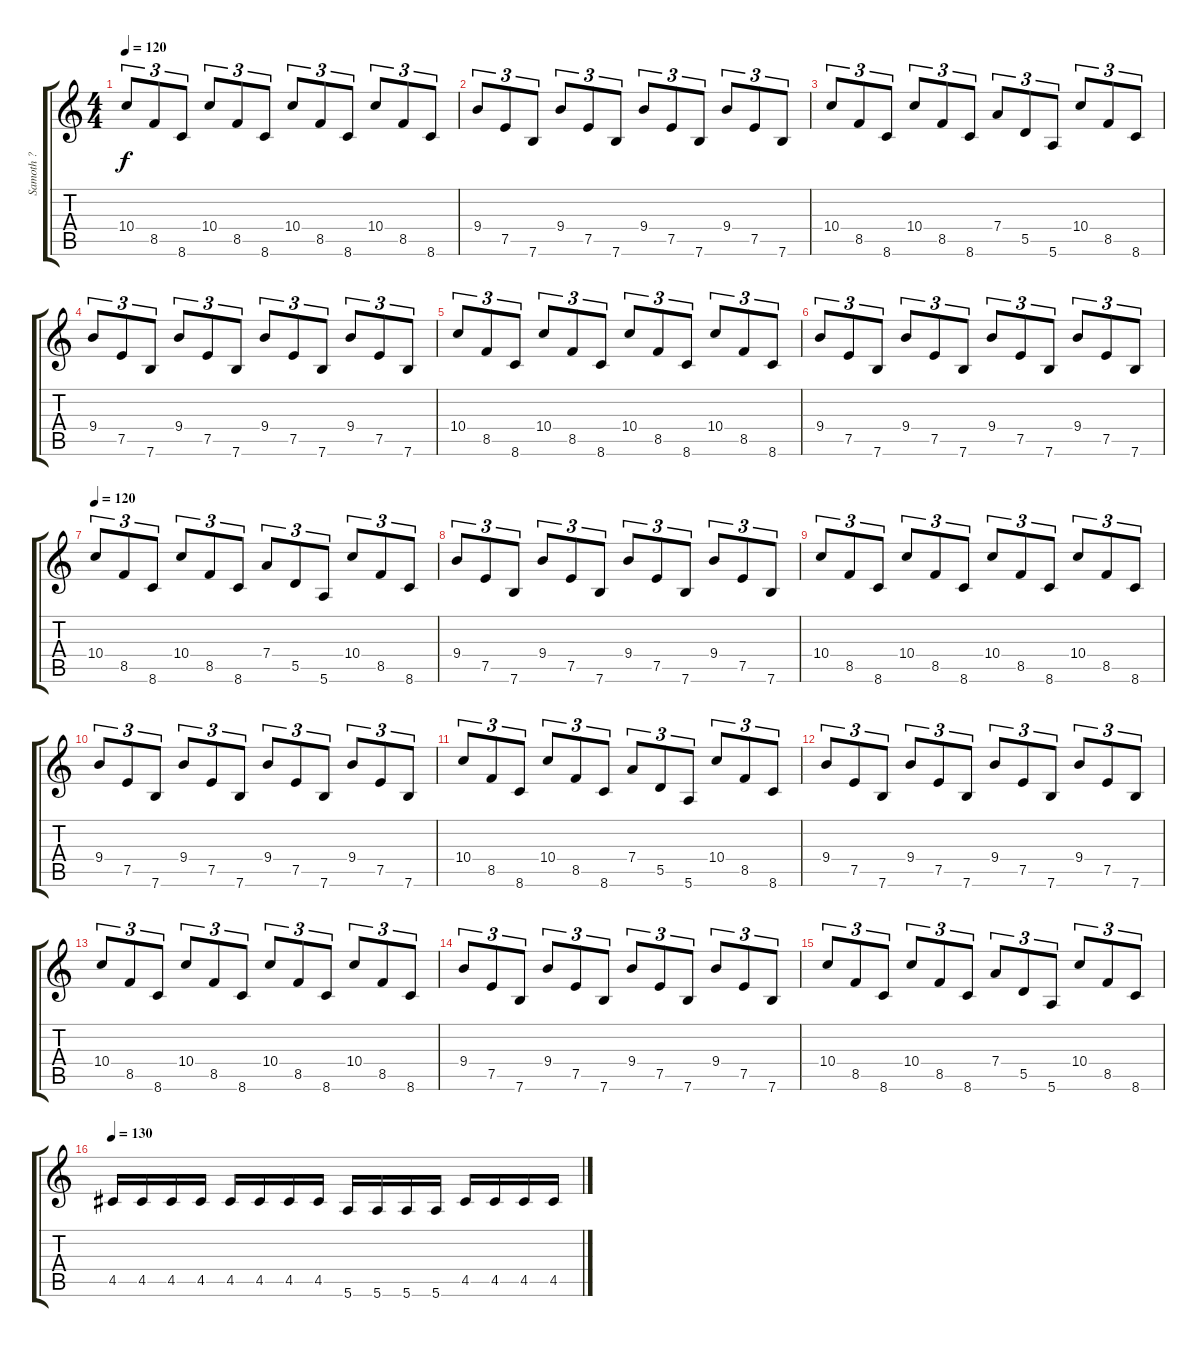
\track ("Samoth ?" "Samoth ?") {instrument distortionguitar}
\staff {score tabs}
\tuning (E4 B3 G3 D3 A2 E2) {hide}
\ts (4 4)
\tempo 120
\clef g2
\ks c
10.4.8{tu (3 2) dy f} 8.5.8{tu (3 2)} 8.6.8{tu (3 2)} 10.4.8{tu (3 2)} 8.5.8{tu (3 2)} 8.6.8{tu (3 2)} 10.4.8{tu (3 2)} 8.5.8{tu (3 2)} 8.6.8{tu (3 2)} 10.4.8{tu (3 2)} 8.5.8{tu (3 2)} 8.6.8{tu (3 2)} |
9.4.8{tu (3 2)} 7.5.8{tu (3 2)} 7.6.8{tu (3 2)} 9.4.8{tu (3 2)} 7.5.8{tu (3 2)} 7.6.8{tu (3 2)} 9.4.8{tu (3 2)} 7.5.8{tu (3 2)} 7.6.8{tu (3 2)} 9.4.8{tu (3 2)} 7.5.8{tu (3 2)} 7.6.8{tu (3 2)} |
10.4.8{tu (3 2)} 8.5.8{tu (3 2)} 8.6.8{tu (3 2)} 10.4.8{tu (3 2)} 8.5.8{tu (3 2)} 8.6.8{tu (3 2)} 7.4.8{tu (3 2)} 5.5.8{tu (3 2)} 5.6.8{tu (3 2)} 10.4.8{tu (3 2)} 8.5.8{tu (3 2)} 8.6.8{tu (3 2)} |
9.4.8{tu (3 2)} 7.5.8{tu (3 2)} 7.6.8{tu (3 2)} 9.4.8{tu (3 2)} 7.5.8{tu (3 2)} 7.6.8{tu (3 2)} 9.4.8{tu (3 2)} 7.5.8{tu (3 2)} 7.6.8{tu (3 2)} 9.4.8{tu (3 2)} 7.5.8{tu (3 2)} 7.6.8{tu (3 2)} |
10.4.8{tu (3 2)} 8.5.8{tu (3 2)} 8.6.8{tu (3 2)} 10.4.8{tu (3 2)} 8.5.8{tu (3 2)} 8.6.8{tu (3 2)} 10.4.8{tu (3 2)} 8.5.8{tu (3 2)} 8.6.8{tu (3 2)} 10.4.8{tu (3 2)} 8.5.8{tu (3 2)} 8.6.8{tu (3 2)} |
9.4.8{tu (3 2)} 7.5.8{tu (3 2)} 7.6.8{tu (3 2)} 9.4.8{tu (3 2)} 7.5.8{tu (3 2)} 7.6.8{tu (3 2)} 9.4.8{tu (3 2)} 7.5.8{tu (3 2)} 7.6.8{tu (3 2)} 9.4.8{tu (3 2)} 7.5.8{tu (3 2)} 7.6.8{tu (3 2)} |
\tempo 120
10.4.8{tu (3 2)} 8.5.8{tu (3 2)} 8.6.8{tu (3 2)} 10.4.8{tu (3 2)} 8.5.8{tu (3 2)} 8.6.8{tu (3 2)} 7.4.8{tu (3 2)} 5.5.8{tu (3 2)} 5.6.8{tu (3 2)} 10.4.8{tu (3 2)} 8.5.8{tu (3 2)} 8.6.8{tu (3 2)} |
9.4.8{tu (3 2)} 7.5.8{tu (3 2)} 7.6.8{tu (3 2)} 9.4.8{tu (3 2)} 7.5.8{tu (3 2)} 7.6.8{tu (3 2)} 9.4.8{tu (3 2)} 7.5.8{tu (3 2)} 7.6.8{tu (3 2)} 9.4.8{tu (3 2)} 7.5.8{tu (3 2)} 7.6.8{tu (3 2)} |
10.4.8{tu (3 2)} 8.5.8{tu (3 2)} 8.6.8{tu (3 2)} 10.4.8{tu (3 2)} 8.5.8{tu (3 2)} 8.6.8{tu (3 2)} 10.4.8{tu (3 2)} 8.5.8{tu (3 2)} 8.6.8{tu (3 2)} 10.4.8{tu (3 2)} 8.5.8{tu (3 2)} 8.6.8{tu (3 2)} |
9.4.8{tu (3 2)} 7.5.8{tu (3 2)} 7.6.8{tu (3 2)} 9.4.8{tu (3 2)} 7.5.8{tu (3 2)} 7.6.8{tu (3 2)} 9.4.8{tu (3 2)} 7.5.8{tu (3 2)} 7.6.8{tu (3 2)} 9.4.8{tu (3 2)} 7.5.8{tu (3 2)} 7.6.8{tu (3 2)} |
10.4.8{tu (3 2)} 8.5.8{tu (3 2)} 8.6.8{tu (3 2)} 10.4.8{tu (3 2)} 8.5.8{tu (3 2)} 8.6.8{tu (3 2)} 7.4.8{tu (3 2)} 5.5.8{tu (3 2)} 5.6.8{tu (3 2)} 10.4.8{tu (3 2)} 8.5.8{tu (3 2)} 8.6.8{tu (3 2)} |
9.4.8{tu (3 2)} 7.5.8{tu (3 2)} 7.6.8{tu (3 2)} 9.4.8{tu (3 2)} 7.5.8{tu (3 2)} 7.6.8{tu (3 2)} 9.4.8{tu (3 2)} 7.5.8{tu (3 2)} 7.6.8{tu (3 2)} 9.4.8{tu (3 2)} 7.5.8{tu (3 2)} 7.6.8{tu (3 2)} |
10.4.8{tu (3 2)} 8.5.8{tu (3 2)} 8.6.8{tu (3 2)} 10.4.8{tu (3 2)} 8.5.8{tu (3 2)} 8.6.8{tu (3 2)} 10.4.8{tu (3 2)} 8.5.8{tu (3 2)} 8.6.8{tu (3 2)} 10.4.8{tu (3 2)} 8.5.8{tu (3 2)} 8.6.8{tu (3 2)} |
9.4.8{tu (3 2)} 7.5.8{tu (3 2)} 7.6.8{tu (3 2)} 9.4.8{tu (3 2)} 7.5.8{tu (3 2)} 7.6.8{tu (3 2)} 9.4.8{tu (3 2)} 7.5.8{tu (3 2)} 7.6.8{tu (3 2)} 9.4.8{tu (3 2)} 7.5.8{tu (3 2)} 7.6.8{tu (3 2)} |
10.4.8{tu (3 2)} 8.5.8{tu (3 2)} 8.6.8{tu (3 2)} 10.4.8{tu (3 2)} 8.5.8{tu (3 2)} 8.6.8{tu (3 2)} 7.4.8{tu (3 2)} 5.5.8{tu (3 2)} 5.6.8{tu (3 2)} 10.4.8{tu (3 2)} 8.5.8{tu (3 2)} 8.6.8{tu (3 2)} |
\tempo 130
4.5.16 4.5.16 4.5.16 4.5.16 4.5.16 4.5.16 4.5.16 4.5.16 5.6.16 5.6.16 5.6.16 5.6.16 4.5.16 4.5.16 4.5.16 4.5.16
